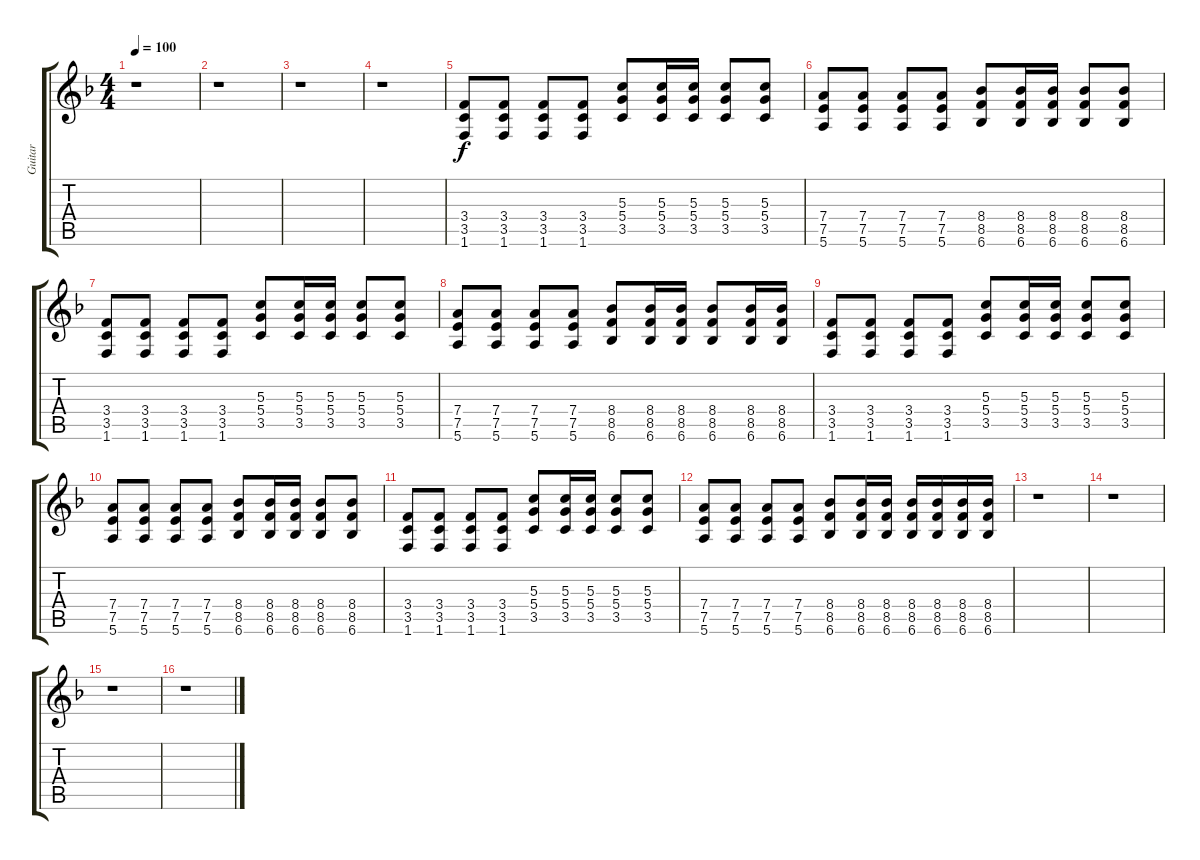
\track ("Guitar" "Guitar") {instrument overdrivenguitar}
\staff {score tabs}
\tuning (E4 B3 G3 D3 A2 E2) {hide}
\ts (4 4)
\tempo 100
\clef g2
\ks f
r.1{dy f} |
r.1 |
r.1 |
r.1 |
(3.4 3.5 1.6).8 (3.4 3.5 1.6).8 (3.4 3.5 1.6).8 (3.4 3.5 1.6).8 (5.3 5.4 3.5).8 (5.3 5.4 3.5).16 (5.3 5.4 3.5).16 (5.3 5.4 3.5).8 (5.3 5.4 3.5).8 |
(7.4 7.5 5.6).8 (7.4 7.5 5.6).8 (7.4 7.5 5.6).8 (7.4 7.5 5.6).8 (8.4 8.5 6.6).8 (8.4 8.5 6.6).16 (8.4 8.5 6.6).16 (8.4 8.5 6.6).8 (8.4 8.5 6.6).8 |
(3.4 3.5 1.6).8 (3.4 3.5 1.6).8 (3.4 3.5 1.6).8 (3.4 3.5 1.6).8 (5.3 5.4 3.5).8 (5.3 5.4 3.5).16 (5.3 5.4 3.5).16 (5.3 5.4 3.5).8 (5.3 5.4 3.5).8 |
(7.4 7.5 5.6).8 (7.4 7.5 5.6).8 (7.4 7.5 5.6).8 (7.4 7.5 5.6).8 (8.4 8.5 6.6).8 (8.4 8.5 6.6).16 (8.4 8.5 6.6).16 (8.4 8.5 6.6).8 (8.4 8.5 6.6).16 (8.4 8.5 6.6).16 |
(3.4 3.5 1.6).8 (3.4 3.5 1.6).8 (3.4 3.5 1.6).8 (3.4 3.5 1.6).8 (5.3 5.4 3.5).8 (5.3 5.4 3.5).16 (5.3 5.4 3.5).16 (5.3 5.4 3.5).8 (5.3 5.4 3.5).8 |
(7.4 7.5 5.6).8 (7.4 7.5 5.6).8 (7.4 7.5 5.6).8 (7.4 7.5 5.6).8 (8.4 8.5 6.6).8 (8.4 8.5 6.6).16 (8.4 8.5 6.6).16 (8.4 8.5 6.6).8 (8.4 8.5 6.6).8 |
(3.4 3.5 1.6).8 (3.4 3.5 1.6).8 (3.4 3.5 1.6).8 (3.4 3.5 1.6).8 (5.3 5.4 3.5).8 (5.3 5.4 3.5).16 (5.3 5.4 3.5).16 (5.3 5.4 3.5).8 (5.3 5.4 3.5).8 |
(7.4 7.5 5.6).8 (7.4 7.5 5.6).8 (7.4 7.5 5.6).8 (7.4 7.5 5.6).8 (8.4 8.5 6.6).8 (8.4 8.5 6.6).16 (8.4 8.5 6.6).16 (8.4 8.5 6.6).16 (8.4 8.5 6.6).16 (8.4 8.5 6.6).16 (8.4 8.5 6.6).16 |
r.1 |
r.1 |
r.1 |
r.1
